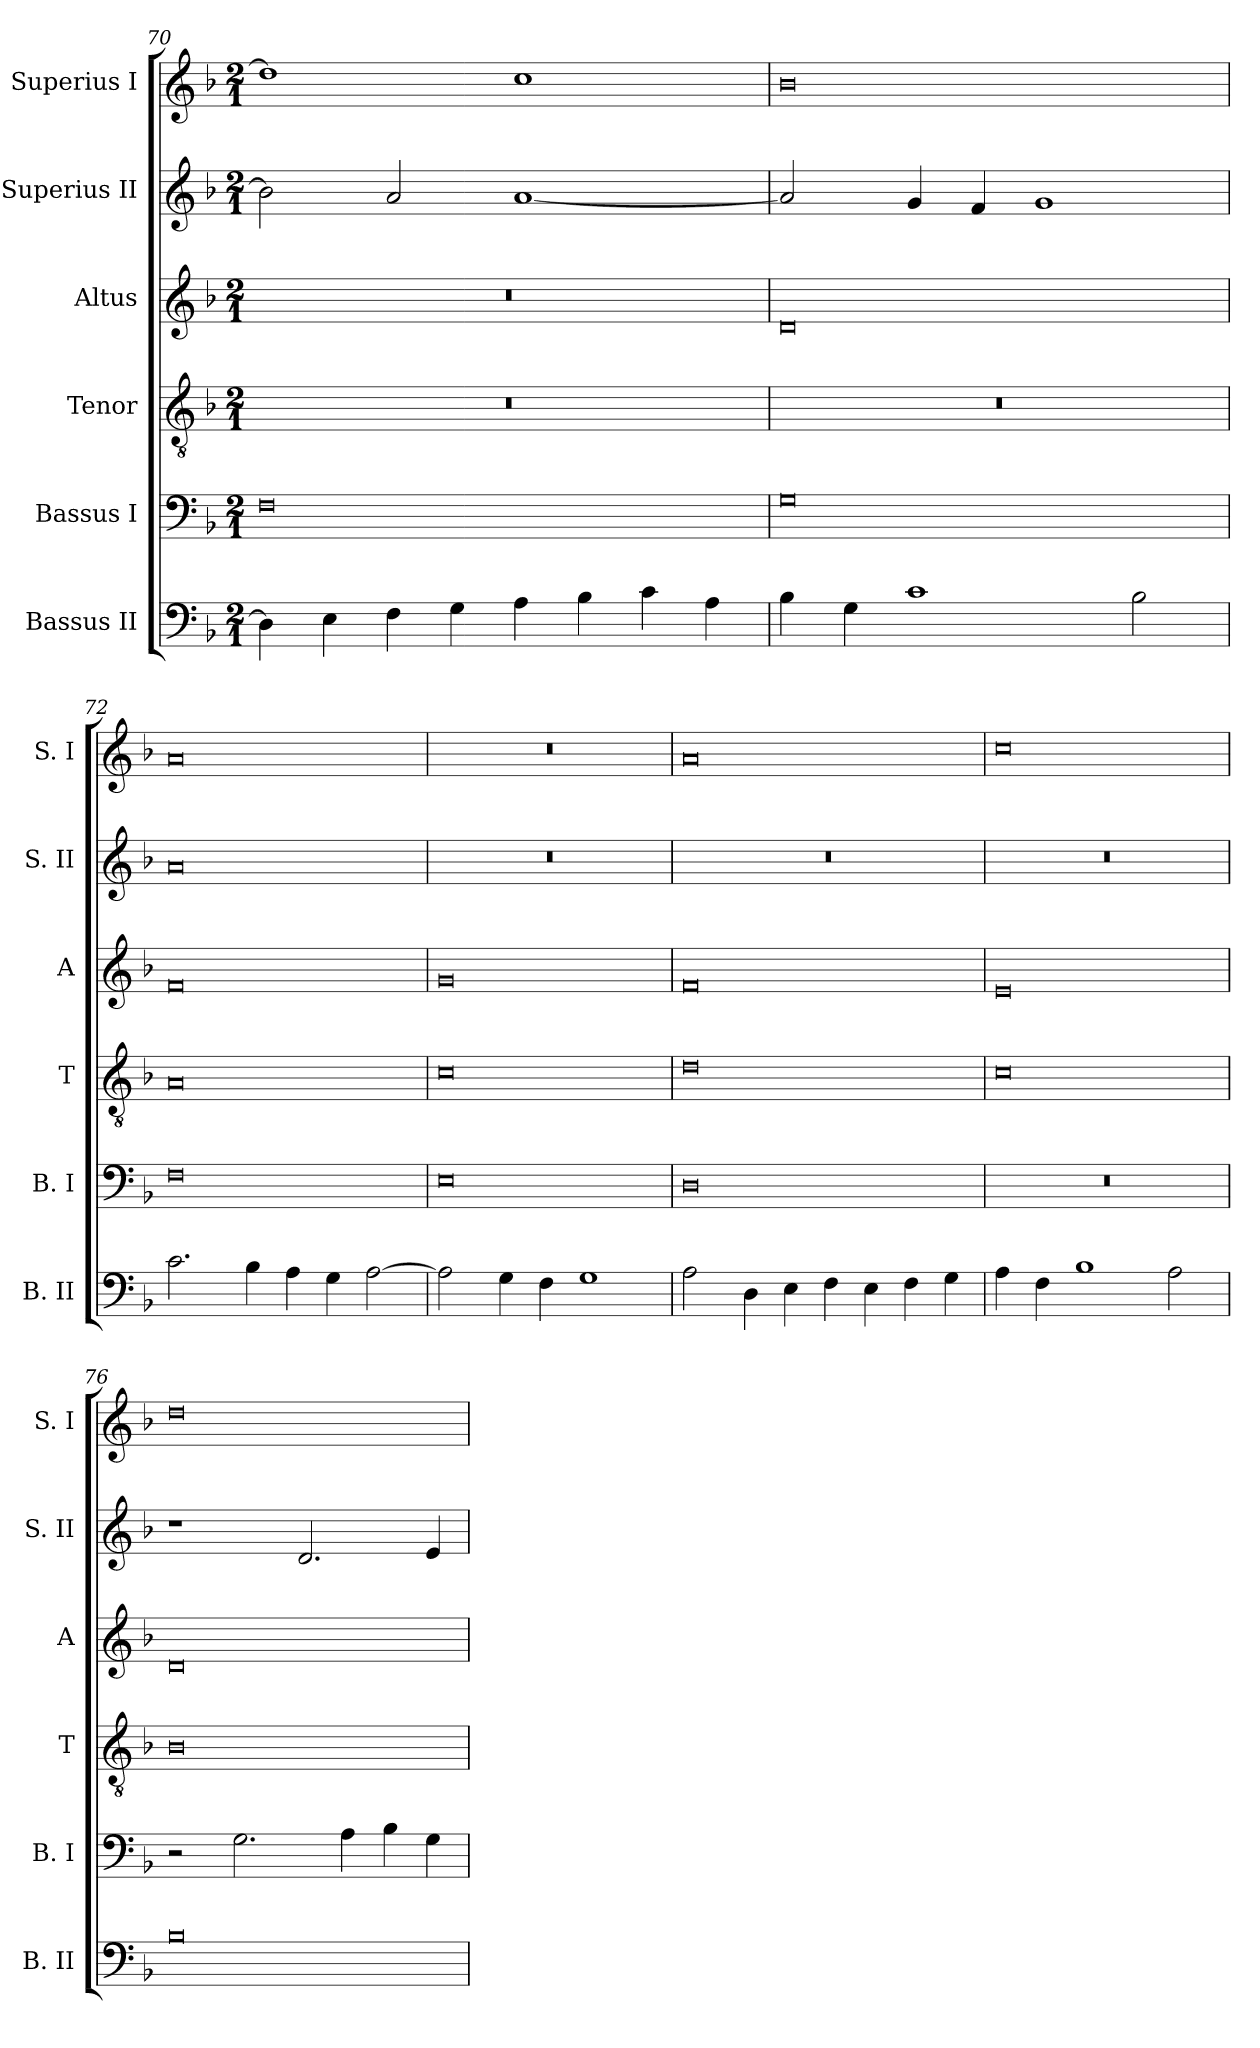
**kern	**kern	**kern	**kern	**kern	**kern
*part6	*part5	*part4	*part3	*part2	*part1
*staff6	*staff5	*staff4	*staff3	*staff2	*staff1
*I"Bassus II	*I"Bassus I	*I"Tenor	*I"Altus	*I"Superius II	*I"Superius I
*I'B. II	*I'B. I	*I'T	*I'A	*I'S. II	*I'S. I
*clefF4	*clefF4	*clefGv2	*clefG2	*clefG2	*clefG2
*k[b-]	*k[b-]	*k[b-]	*k[b-]	*k[b-]	*k[b-]
*F:	*F:	*F:	*F:	*F:	*F:
*M2/1	*M2/1	*M2/1	*M2/1	*M2/1	*M2/1
=70	=70	=70	=70	=70	=70
4D]	0F	0r	0r	2b-]	1dd]
4E	.	.	.	.	.
4F	.	.	.	2a	.
4G	.	.	.	.	.
4A	.	.	.	[1a	1cc
4B-	.	.	.	.	.
4c	.	.	.	.	.
4A	.	.	.	.	.
=71	=71	=71	=71	=71	=71
4B-	0G	0r	0d	2a]	0b-
4G	.	.	.	.	.
1c	.	.	.	4g	.
.	.	.	.	4f	.
.	.	.	.	1g	.
2B-	.	.	.	.	.
=72	=72	=72	=72	=72	=72
2.c	0F	0A	0f	0a	0a
4B-	.	.	.	.	.
4A	.	.	.	.	.
4G	.	.	.	.	.
[2A	.	.	.	.	.
=73	=73	=73	=73	=73	=73
2A]	0E	0c	0g	0r	0r
4G	.	.	.	.	.
4F	.	.	.	.	.
1G	.	.	.	.	.
=74	=74	=74	=74	=74	=74
2A	0D	0d	0f	0r	0a
4D	.	.	.	.	.
4E	.	.	.	.	.
4F	.	.	.	.	.
4E	.	.	.	.	.
4F	.	.	.	.	.
4G	.	.	.	.	.
=75	=75	=75	=75	=75	=75
4A	0r	0c	0e	0r	0cc
4F	.	.	.	.	.
1B-	.	.	.	.	.
2A	.	.	.	.	.
=76	=76	=76	=76	=76	=76
0B-	2r	0B-	0d	1r	0dd
.	2.G	.	.	.	.
.	.	.	.	2.d	.
.	4A	.	.	.	.
.	4B-	.	.	.	.
.	4G	.	.	4e	.
=	=	=	=	=	=
*-	*-	*-	*-	*-	*-
